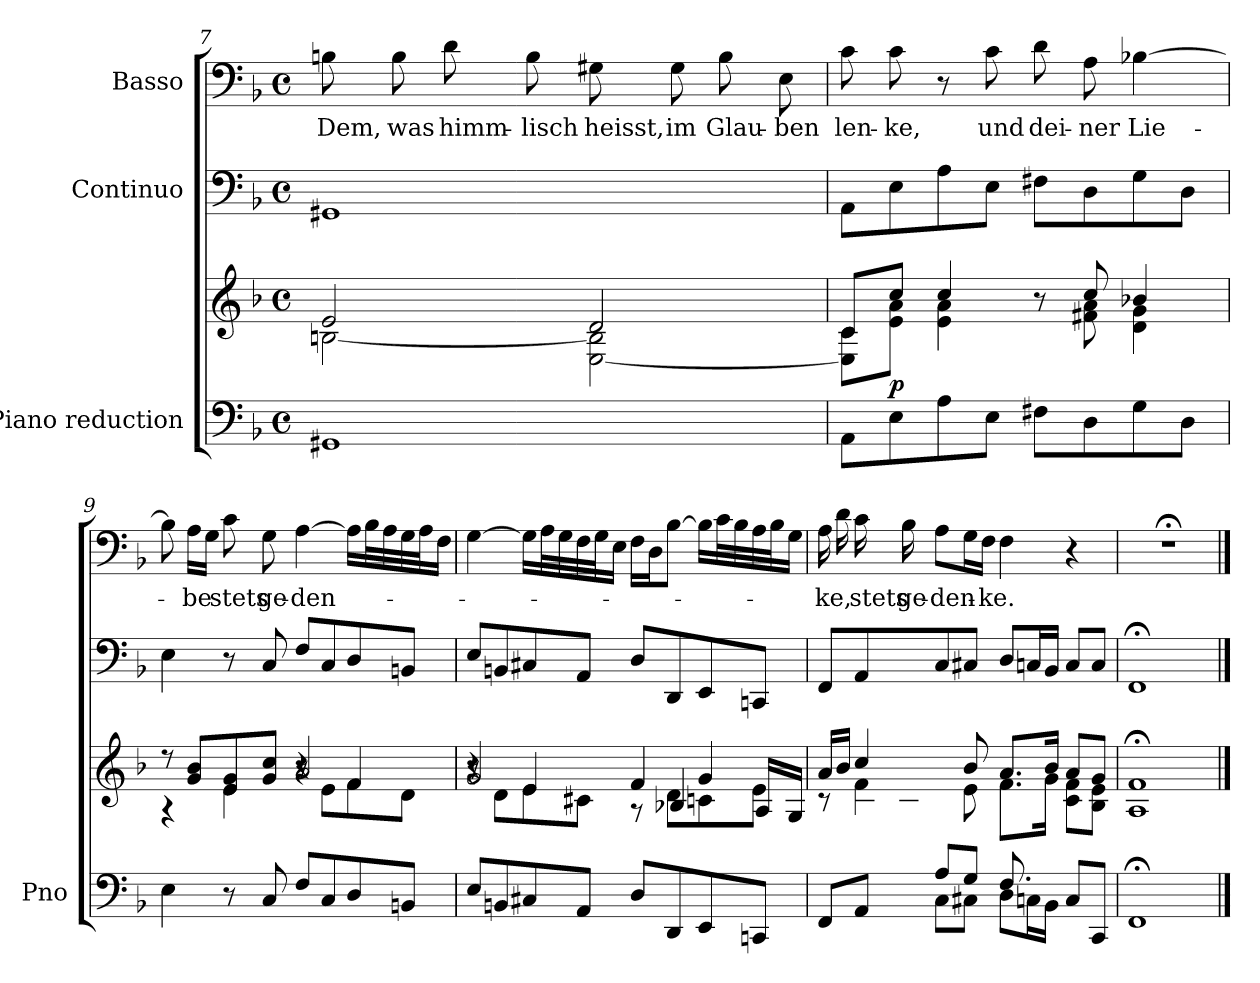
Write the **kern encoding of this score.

**kern	**kern	**dynam	**kern	**kern	**text
*part3	*part3	*part3	*part2	*part1	*part1
*staff4	*staff3	*staff3/4	*staff2	*staff1	*staff1
*I"Piano reduction	*	*	*I"Continuo	*I"Basso	*
*I'Pno	*	*	*	*	*
*clefF4	*clefG2	*	*clefF4	*clefF4	*
*k[b-]	*k[b-]	*	*k[b-]	*k[b-]	*
*M4/4	*M4/4	*	*M4/4	*M4/4	*
*met(c)	*met(c)	*	*met(c)	*met(c)	*
=7	=7	=7	=7	=7	=7
*	*^	*	*	*	*
!	!	!	!	!	!	!LO:LY:b
1GG#X	2e/	[2Bn\	.	1GG#X	8Bn\	Dem,
!	!	!	!	!	!	!LO:LY:b
.	.	.	.	.	8B\	was
!	!	!	!	!	!	!LO:LY:b
.	.	.	.	.	8d\	himm-
!	!	!	!	!	!	!LO:LY:b
.	.	.	.	.	8B\	-lisch
!	!	!	!	!	!	!LO:LY:b
.	2d/	[2E\ 2B\]	.	.	8G#X\	heisst,
!	!	!	!	!	!	!LO:LY:b
.	.	.	.	.	8G#\	im
!	!	!	!	!	!	!LO:LY:b
.	.	.	.	.	8B\	Glau-
!	!	!	!	!	!	!LO:LY:b
.	.	.	.	.	8E\	-ben
=8	=8	=8	=8	=8	=8	=8
!	!	!	!	!	!	!LO:LY:b
8AA\L	8c/L	8E\] 8c\L	.	8AA\L	8c\	len-
!	!	!	!LO:DY:b	!	!	!LO:LY:b
8E\	8cc/J	8e\ 8a\J	p	8E\	8c\	-ke,
8A\	4cc/	4e\ 4a\	.	8A\	8r	.
!	!	!	!	!	!	!LO:LY:b
8E\J	.	.	.	8E\J	8c\	und
!	!	!	!	!	!	!LO:LY:b
8F#X\L	8r	8ryy	.	8F#X\L	8d\	dei-
!	!	!	!	!	!	!LO:LY:b
8D\	8cc/	8f#X\ 8a\	.	8D\	8A\	-ner
!	!	!	!	!	!	!LO:LY:b
8G\	4b-X/	4d\ 4g\	.	8G\	[4B-X\	Lie-
8D\J	.	.	.	8D\J	.	.
=9	=9	=9	=9	=9	=9	=9
*	*	*^	*	*	*	*
4E\	8r	4r	4ryy	.	4E\	8B-\]	.
!	!	!	!	!	!	!	!LO:LY:b
.	8g/ 8b-/L	.	.	.	.	16A\LL	-be
.	.	.	.	.	.	16G\JJ	.
!	!	!	!	!	!	!	!LO:LY:b
8r	8e/ 8g/	4e\	4ryy	.	8r	8c\	stets
!	!	!	!	!	!	!	!LO:LY:b
8C/	8g/ 8cc/J	.	.	.	8C/	8G\	ge-
!	!	!	!	!	!	!	!LO:LY:b
8F/L	2a/	8r	4r	.	8F/L	[4A\	-den-
8C/	.	8e\L	.	.	8C/	.	.
8D/	.	8f\	4f/	.	8D/	16A\LL]	.
.	.	.	.	.	.	32B-\L	.
.	.	.	.	.	.	32A\	.
8BBn/J	.	8d\J	.	.	8BBn/J	32G\	.
.	.	.	.	.	.	32A\J	.
.	.	.	.	.	.	16F\JJ	.
!!LO:LB:g=z
=10	=10	=10	=10	=10	=10	=10	=10
8E/L	2g/	8r	4r	.	8E/L	[4G\	.
8BBn/	.	8d\L	.	.	8BBn/	.	.
8C#X/	.	8e\	4e/	.	8C#X/	16G\LL]	.
.	.	.	.	.	.	32A\L	.
.	.	.	.	.	.	32G\	.
8AA/J	.	8c#X\J	.	.	8AA/J	32F\	.
.	.	.	.	.	.	32G\J	.
.	.	.	.	.	.	16E\JJ	.
8D/L	4f/	8r	8ryy	.	8D/L	16F\LL	.
.	.	.	.	.	.	16D\J	.
8DD/	.	8d\L	4B-X/	.	8DD/	[8B-\J	.
8EE/	4g/	8cn\	.	.	8EE/	16B-\LL]	.
.	.	.	.	.	.	32c\L	.
.	.	.	.	.	.	32B-\	.
8CCn/J	.	8e\J	16A/LL	.	8CCn/J	32A\	.
.	.	.	.	.	.	32B-\J	.
.	.	.	16G/JJ	.	.	16G\JJ	.
=11	=11	=11	=11	=11	=11	=11	=11
*^	*	*	*	*	*	*	*
8ryy	8FF/L	16a/LL	8r	8ryy	.	8FF/L	16A\	.
!	!	!	!	!	!	!	!	!LO:LY:b
.	.	16b-/JJ	.	.	.	.	16d\	-ke,
!	!	!	!	!	!	!	!	!LO:LY:b
8ryy	8AA/J	4cc/	4f\	16c\LL	.	8AA/	16c\	stets
!	!	!	!	!	!	!	!	!LO:LY:b
.	.	.	.	16B-\JJ	.	.	16B-\	ge-
!	!	!	!	!	!	!	!	!LO:LY:b
8A/L	8C\L	.	.	4..ryy	.	8C/	8A\L	-den-
8G/J	8C#X\J	8b-/	8e\	.	.	8C#X/J	16G\L	.
.	.	.	.	.	.	.	16F\JJ	.
!	!	!	!	!	!	!	!	!LO:LY:b
8.F/L	8D\L	8.a/L	8.f\L	.	.	8D/L	4F\	-ke.
.	16Cn\L	.	.	.	.	16Cn/L	.	.
16ryy	16BB-\JJ	16b-/Jk	16g\Jk	16d\Jk	.	16BB-/JJ	.	.
4ryy	8C/L	8a/L	8c\ 8f\L	4ryy	.	8C/L	4r	.
.	8CC/J	8g/J	8B-\ 8e\J	.	.	8C/J	.	.
*v	*v	*	*	*	*	*	*	*
*	*v	*v	*v	*	*	*	*
=12	=12	=12	=12	=12	=12
1FF;	1A;< 1f;<	.	1FF;<	1r;<	.
==	==	==	==	==	==
*-	*-	*-	*-	*-	*-
